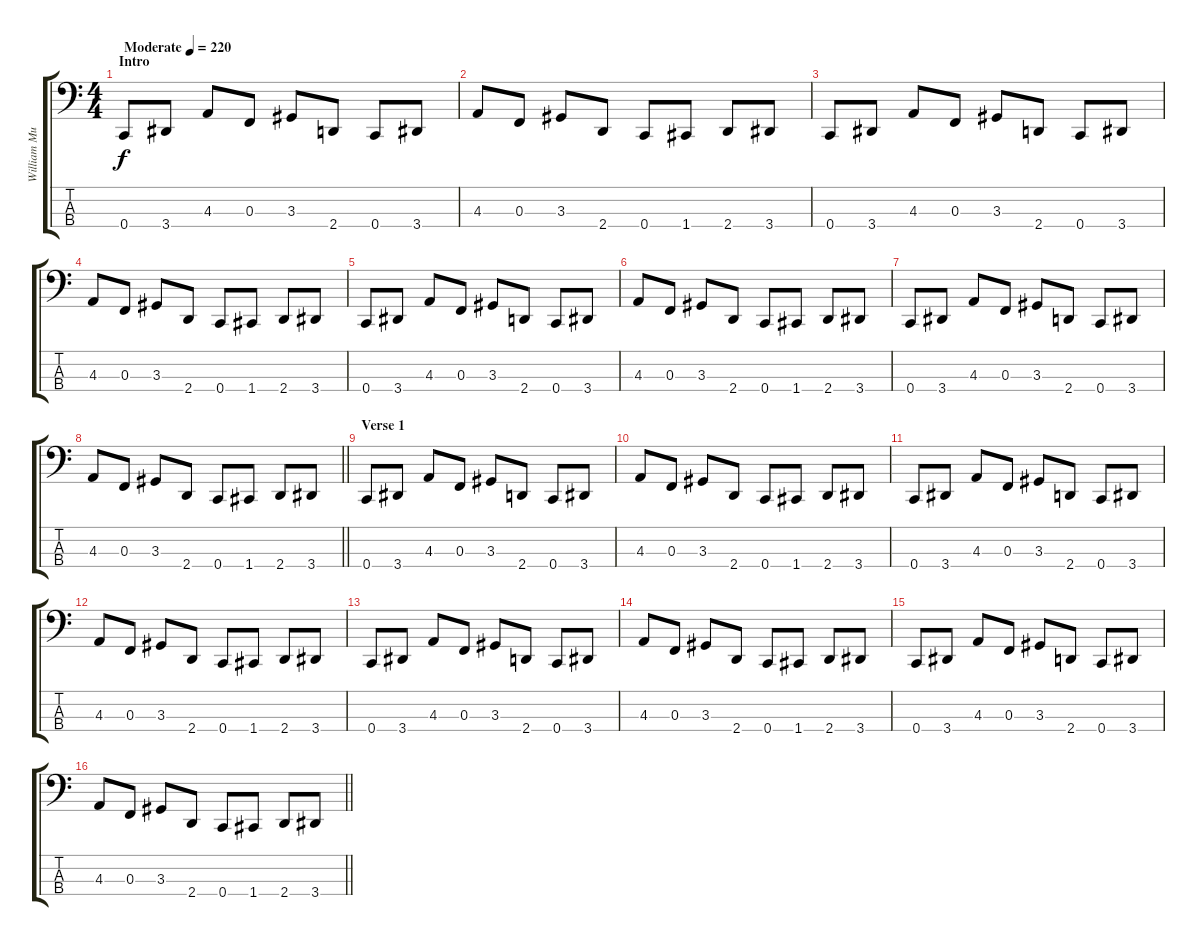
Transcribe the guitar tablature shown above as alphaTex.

\track ("William Murderface (Bass)" "William Mu") {instrument electricbassfinger}
\staff {score tabs}
\tuning (Eb2 Bb1 F1 C1) {hide}
\ts (4 4)
\section ("" "Intro")
\tempo (220 "Moderate")
\clef f4
\ks c
0.4.8{dy f instrument electricbassfinger} 3.4.8 4.3.8 0.3.8 3.3.8 2.4.8 0.4.8 3.4.8 |
4.3.8 0.3.8 3.3.8 2.4.8 0.4.8 1.4.8 2.4.8 3.4.8 |
0.4.8 3.4.8 4.3.8 0.3.8 3.3.8 2.4.8 0.4.8 3.4.8 |
4.3.8 0.3.8 3.3.8 2.4.8 0.4.8 1.4.8 2.4.8 3.4.8 |
0.4.8 3.4.8 4.3.8 0.3.8 3.3.8 2.4.8 0.4.8 3.4.8 |
4.3.8 0.3.8 3.3.8 2.4.8 0.4.8 1.4.8 2.4.8 3.4.8 |
0.4.8 3.4.8 4.3.8 0.3.8 3.3.8 2.4.8 0.4.8 3.4.8 |
\barLineRight lightlight
4.3.8 0.3.8 3.3.8 2.4.8 0.4.8 1.4.8 2.4.8 3.4.8 |
\section ("" "Verse 1")
0.4.8 3.4.8 4.3.8 0.3.8 3.3.8 2.4.8 0.4.8 3.4.8 |
4.3.8 0.3.8 3.3.8 2.4.8 0.4.8 1.4.8 2.4.8 3.4.8 |
0.4.8 3.4.8 4.3.8 0.3.8 3.3.8 2.4.8 0.4.8 3.4.8 |
4.3.8 0.3.8 3.3.8 2.4.8 0.4.8 1.4.8 2.4.8 3.4.8 |
0.4.8 3.4.8 4.3.8 0.3.8 3.3.8 2.4.8 0.4.8 3.4.8 |
4.3.8 0.3.8 3.3.8 2.4.8 0.4.8 1.4.8 2.4.8 3.4.8 |
0.4.8 3.4.8 4.3.8 0.3.8 3.3.8 2.4.8 0.4.8 3.4.8 |
\barLineRight lightlight
4.3.8 0.3.8 3.3.8 2.4.8 0.4.8 1.4.8 2.4.8 3.4.8
